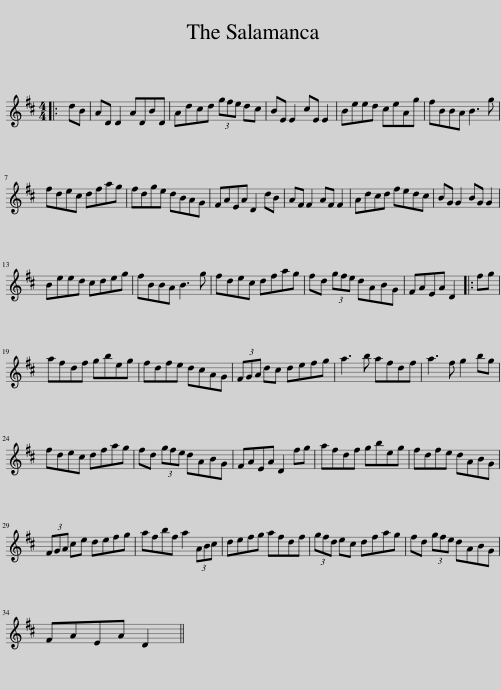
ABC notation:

X:1
L:1/8
M:4/4
I:linebreak $
K:D
V:1 treble
V:1
|: dB | AD D2 ADBD | Adcd (3gfe dc | BE E2 cE E2 | Beed ceAg | %5
 fBBA B3 g |$ fdec dfag | fdge dBAG | FAEA D2 dB | AF F2 AF F2 | %10
 Adcd fedc | BG G2 BG G2 |$ Beed cdeg | fBBA B3 g | fdec dfag | %15
 fd (3gfe dABG | FAEA D2 |: fg |$ afdf gbeg | fdfe dcAG | %20
 (3FGA dc defg | a3 b afdf | a3 f g2 bg |$ fdec dfag | fd (3gfe dABG | %25
 FAEA D2 fg | afdf gbeg | fdfe dABG |$ (3FGA ce defg | afbf a2 (3ABc | %30
 defg afdf | (3gfd ec dfag | fd (3gfe dABG |$ FAEA D2 || %34
